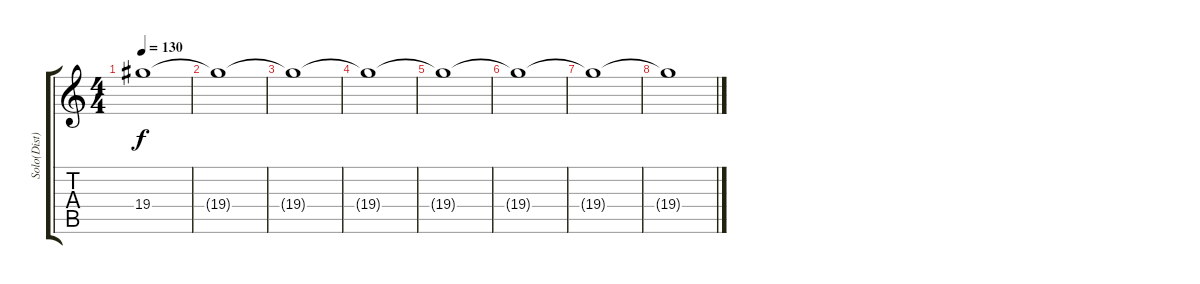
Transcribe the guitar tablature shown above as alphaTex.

\track ("Solo(Dist)" "Solo(Dist)") {instrument distortionguitar}
\staff {score tabs}
\tuning (Eb4 Bb3 Gb3 Db3 Ab2 Eb2) {hide}
\ts (4 4)
\tempo 130
\clef g2
\ks c
19.4.1{dy f} |
19.4{t}.1 |
19.4{t}.1 |
19.4{t}.1 |
19.4{t}.1{volume 0} |
19.4{t}.1 |
19.4{t}.1 |
19.4{t}.1
